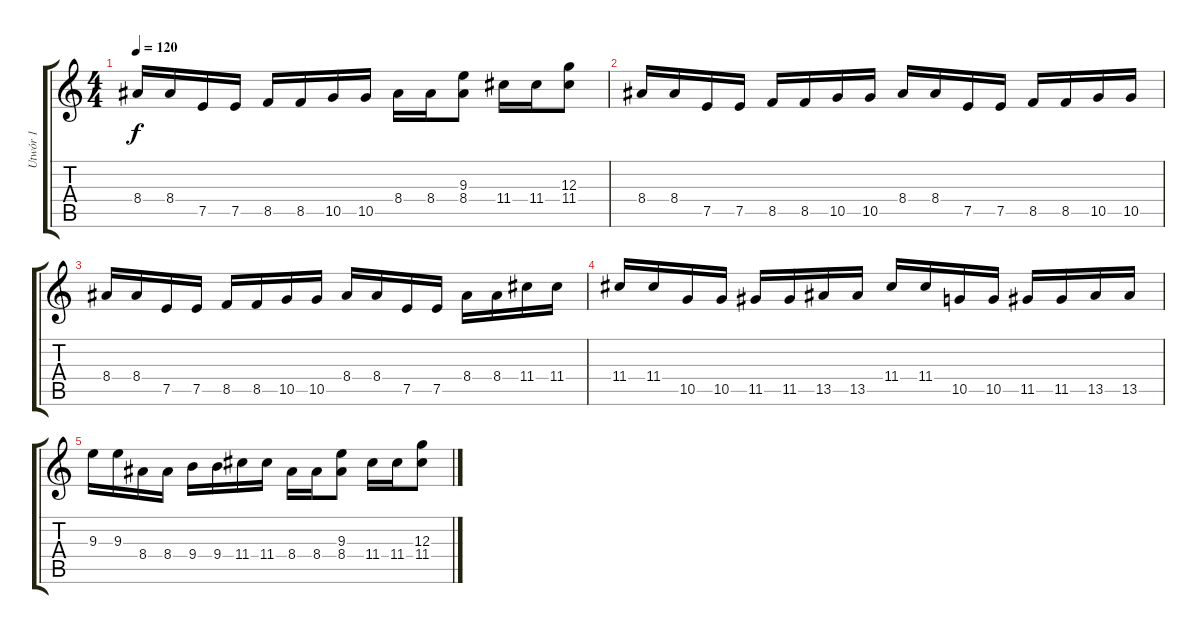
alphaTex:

\track ("Utwór 1" "Utwór 1") {instrument acousticguitarnylon}
\staff {score tabs}
\tuning (E4 B3 G3 D3 A2 E2) {hide}
\ts (4 4)
\tempo 120
\clef g2
\ks c
8.4.16{dy f} 8.4.16 7.5.16 7.5.16 8.5.16 8.5.16 10.5.16 10.5.16 8.4.16 8.4.16 (9.3 8.4).8 11.4.16 11.4.16 (12.3 11.4).8 |
8.4.16 8.4.16 7.5.16 7.5.16 8.5.16 8.5.16 10.5.16 10.5.16 8.4.16 8.4.16 7.5.16 7.5.16 8.5.16 8.5.16 10.5.16 10.5.16 |
8.4.16 8.4.16 7.5.16 7.5.16 8.5.16 8.5.16 10.5.16 10.5.16 8.4.16 8.4.16 7.5.16 7.5.16 8.4.16 8.4.16 11.4.16 11.4.16 |
11.4.16 11.4.16 10.5.16 10.5.16 11.5.16 11.5.16 13.5.16 13.5.16 11.4.16 11.4.16 10.5.16 10.5.16 11.5.16 11.5.16 13.5.16 13.5.16 |
9.3.16 9.3.16 8.4.16 8.4.16 9.4.16 9.4.16 11.4.16 11.4.16 8.4.16 8.4.16 (9.3 8.4).8 11.4.16 11.4.16 (12.3 11.4).8
